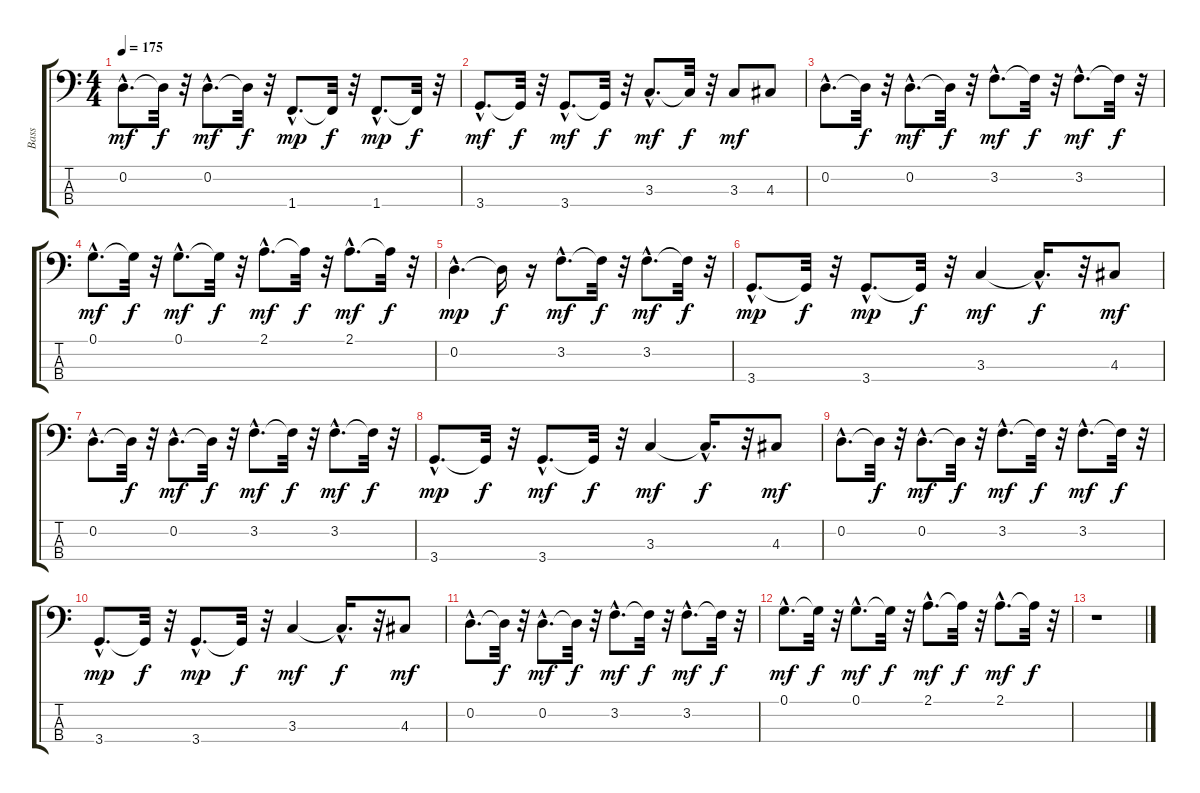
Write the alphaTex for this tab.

\track ("Bass" "Bass") {instrument electricbassfinger}
\staff {score tabs}
\tuning (G2 D2 A1 E1) {hide}
\ts (4 4)
\tempo 175
\clef f4
\ks c
0.2{hac}.8{d dy mf} 0.2{t}.32{dy f} r.32 0.2{hac}.8{d dy mf} 0.2{t}.32{dy f} r.32 1.4{hac}.8{d dy mp} 1.4{t}.32{dy f} r.32 1.4{hac}.8{d dy mp} 1.4{t}.32{dy f} r.32 |
3.4{hac}.8{d dy mf} 3.4{t}.32{dy f} r.32 3.4{hac}.8{d dy mf} 3.4{t}.32{dy f} r.32 3.3{hac}.8{d dy mf} 3.3{t}.32{dy f} r.32 3.3.8{dy mf} 4.3.8 |
0.2{hac}.8{d} 0.2{t}.32{dy f} r.32 0.2{hac}.8{d dy mf} 0.2{t}.32{dy f} r.32 3.2{hac}.8{d dy mf} 3.2{t}.32{dy f} r.32 3.2{hac}.8{d dy mf} 3.2{t}.32{dy f} r.32 |
0.1{hac}.8{d dy mf} 0.1{t}.32{dy f} r.32 0.1{hac}.8{d dy mf} 0.1{t}.32{dy f} r.32 2.1{hac}.8{d dy mf} 2.1{t}.32{dy f} r.32 2.1{hac}.8{d dy mf} 2.1{t}.32{dy f} r.32 |
0.2{hac}.4{d dy mp} 0.2{t}.16{dy f} r.16 3.2{hac}.8{d dy mf} 3.2{t}.32{dy f} r.32 3.2{hac}.8{d dy mf} 3.2{t}.32{dy f} r.32 |
3.4{hac}.8{d dy mp} 3.4{t}.32{dy f} r.32 3.4{hac}.8{d dy mp} 3.4{t}.32{dy f} r.32 3.3.4{dy mf} 3.3{hac t}.16{d dy f} r.32 4.3.8{dy mf} |
0.2{hac}.8{d} 0.2{t}.32{dy f} r.32 0.2{hac}.8{d dy mf} 0.2{t}.32{dy f} r.32 3.2{hac}.8{d dy mf} 3.2{t}.32{dy f} r.32 3.2{hac}.8{d dy mf} 3.2{t}.32{dy f} r.32 |
3.4{hac}.8{d dy mp} 3.4{t}.32{dy f} r.32 3.4{hac}.8{d dy mf} 3.4{t}.32{dy f} r.32 3.3.4{dy mf} 3.3{hac t}.16{d dy f} r.32 4.3.8{dy mf} |
0.2{hac}.8{d} 0.2{t}.32{dy f} r.32 0.2{hac}.8{d dy mf} 0.2{t}.32{dy f} r.32 3.2{hac}.8{d dy mf} 3.2{t}.32{dy f} r.32 3.2{hac}.8{d dy mf} 3.2{t}.32{dy f} r.32 |
3.4{hac}.8{d dy mp} 3.4{t}.32{dy f} r.32 3.4{hac}.8{d dy mp} 3.4{t}.32{dy f} r.32 3.3.4{dy mf} 3.3{hac t}.16{d dy f} r.32 4.3.8{dy mf} |
0.2{hac}.8{d} 0.2{t}.32{dy f} r.32 0.2{hac}.8{d dy mf} 0.2{t}.32{dy f} r.32 3.2{hac}.8{d dy mf} 3.2{t}.32{dy f} r.32 3.2{hac}.8{d dy mf} 3.2{t}.32{dy f} r.32 |
0.1{hac}.8{d dy mf} 0.1{t}.32{dy f} r.32 0.1{hac}.8{d dy mf} 0.1{t}.32{dy f} r.32 2.1{hac}.8{d dy mf} 2.1{t}.32{dy f} r.32 2.1{hac}.8{d dy mf} 2.1{t}.32{dy f} r.32 |
r.1
